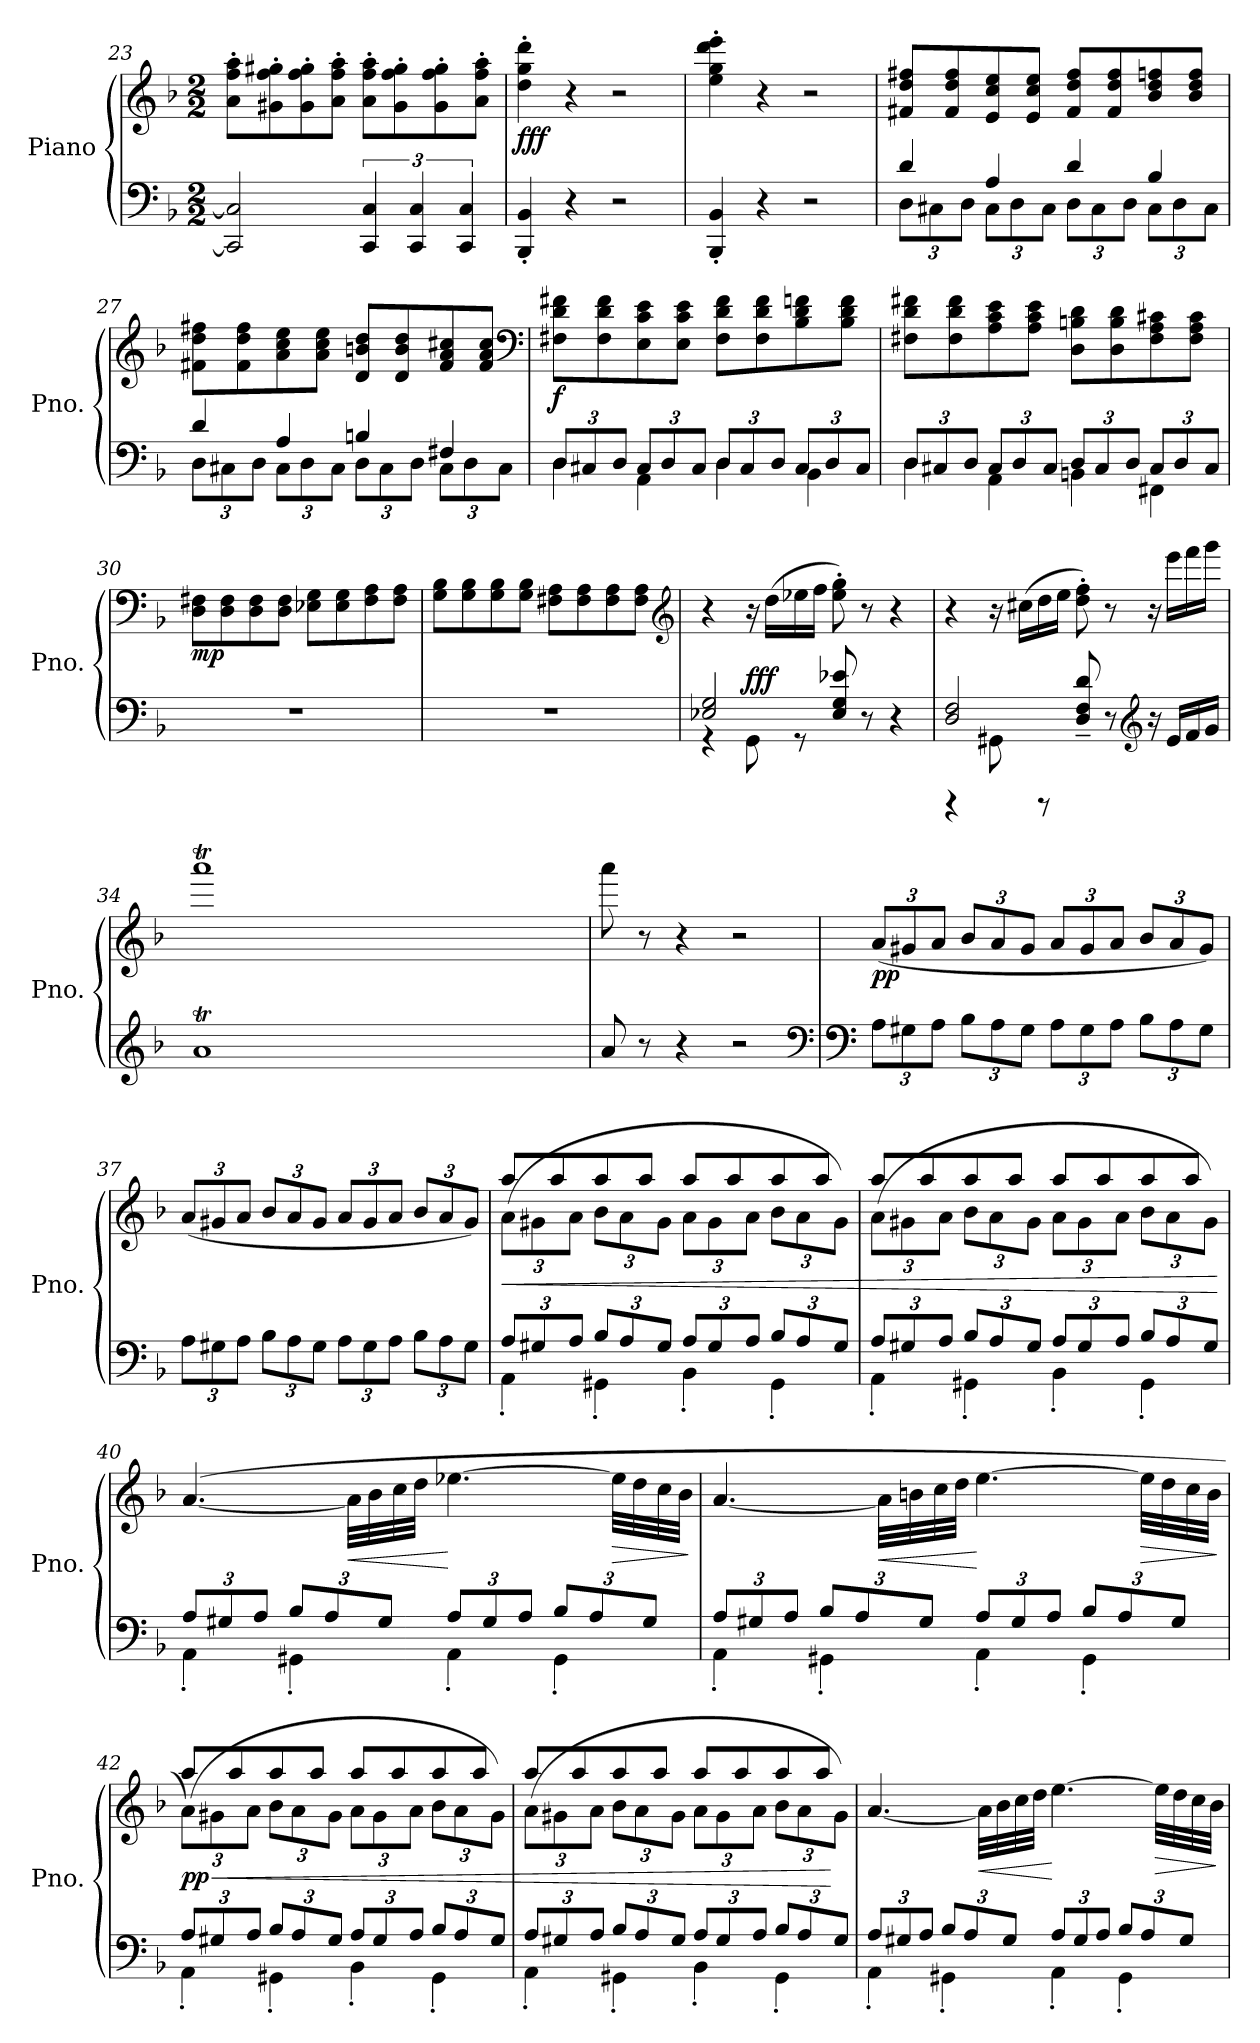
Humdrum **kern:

**kern	**kern	**dynam
*part1	*part1	*part1
*staff2	*staff1	*staff1/2
*I"Piano	*	*
*I'Pno.	*	*
*clefF4	*clefG2	*
*k[b-]	*k[b-]	*
*F:	*F:	*
*M2/2	*M2/2	*
=23	=23	=23
2CC/] 2C/]	8a\' 8ff\' 8aa\'L	.
.	8g#X\' 8ff\' 8gg#X\'	.
.	8g#\' 8ff\' 8gg#\'	.
.	8a\' 8ff\' 8aa\'J	.
6CC/ 6C/	8a\' 8ff\' 8aa\'L	.
.	8g#\' 8ff\' 8gg#\'	.
6CC/ 6C/	.	.
.	8g#\' 8ff\' 8gg#\'	.
6CC/ 6C/	.	.
.	8a\' 8ff\' 8aa\'J	.
!!LO:PB:g=z
=24	=24	=24
!	!	!LO:DY:b
4BBB-/' 4BB-/'	4dd\' 4gg\' 4ddd\'	fff
4r	4r	.
2r	2r	.
=25	=25	=25
4BBB-/' 4BB-/'	4ee\' 4gg\' 4ddd\' 4eee\'	.
4r	4r	.
2r	2r	.
=26	=26	=26
*Xbrackettup	*	*
*^	*	*
12D\L	4d/	8f#X/ 8dd/ 8ff#X/L	.
12C#X\	.	.	.
.	.	8f#/ 8dd/ 8ff#/	.
12D\J	.	.	.
12C#\L	4A/	8e/ 8cc/ 8ee/	.
12D\	.	.	.
.	.	8e/ 8cc/ 8ee/J	.
12C#\J	.	.	.
12D\L	4d/	8f#/ 8dd/ 8ff#/L	.
12C#\	.	.	.
.	.	8f#/ 8dd/ 8ff#/	.
12D\J	.	.	.
12C#\L	4B-/	8b-/ 8dd/ 8ffn/	.
12D\	.	.	.
.	.	8b-/ 8dd/ 8ff/J	.
12C#\J	.	.	.
!!LO:LB:g=z
=27	=27	=27	=27
12D\L	4d/	8f#X\ 8dd\ 8ff#X\L	.
12C#X\	.	.	.
.	.	8f#\ 8dd\ 8ff#\	.
12D\J	.	.	.
12C#\L	4A/	8a\ 8cc\ 8ee\	.
12D\	.	.	.
.	.	8a\ 8cc\ 8ee\J	.
12C#\J	.	.	.
12D\L	4Bn/	8d/ 8bn/ 8dd/L	.
12C#\	.	.	.
.	.	8d/ 8b/ 8dd/	.
12D\J	.	.	.
12C#\L	4F#X/	8f#/ 8a/ 8cc#X/	.
12D\	.	.	.
.	.	8f#/ 8a/ 8cc#/J	.
12C#\J	.	.	.
*	*	*clefF4	*
=28	=28	=28	=28
!	!	!	!LO:DY:b
12D/L	4D\	8F#X\ 8d\ 8f#X\L	f
12C#X/	.	.	.
.	.	8F#\ 8d\ 8f#\	.
12D/J	.	.	.
12C#/L	4AA\	8E\ 8c\ 8e\	.
12D/	.	.	.
.	.	8E\ 8c\ 8e\J	.
12C#/J	.	.	.
12D/L	4D\	8F#\ 8d\ 8f#\L	.
12C#/	.	.	.
.	.	8F#\ 8d\ 8f#\	.
12D/J	.	.	.
12C#/L	4BB-\	8B-\ 8d\ 8fn\	.
12D/	.	.	.
.	.	8B-\ 8d\ 8f\J	.
12C#/J	.	.	.
!!LO:LB:g=z
=29	=29	=29	=29
12D/L	4D\	8F#X\ 8d\ 8f#X\L	.
12C#X/	.	.	.
.	.	8F#\ 8d\ 8f#\	.
12D/J	.	.	.
12C#/L	4AA\	8A\ 8c\ 8e\	.
12D/	.	.	.
.	.	8A\ 8c\ 8e\J	.
12C#/J	.	.	.
12D/L	4BBn\	8D\ 8Bn\ 8d\L	.
12C#/	.	.	.
.	.	8D\ 8B\ 8d\	.
12D/J	.	.	.
12C#/L	4FF#X\	8F#\ 8A\ 8c#X\	.
12D/	.	.	.
.	.	8F#\ 8A\ 8c#\J	.
12C#/J	.	.	.
*v	*v	*	*
!!LO:LB:g=z
=30	=30	=30
!	!	!LO:DY:b
1r	8D\ 8F#X\L	mp
.	8D\ 8F#\	.
.	8D\ 8F#\	.
.	8D\ 8F#\J	.
.	8E-X\ 8G\L	.
.	8E-\ 8G\	.
.	8F#\ 8A\	.
.	8F#\ 8A\J	.
=31	=31	=31
1r	8G\ 8B-\L	.
.	8G\ 8B-\	.
.	8G\ 8B-\	.
.	8G\ 8B-\J	.
.	8F#X\ 8A\L	.
.	8F#\ 8A\	.
.	8F#\ 8A\	.
.	8F#\ 8A\J	.
*	*clefG2	*
=32	=32	=32
*^	*	*
2E-X/ 2G/	4rGG	4r	.
!	!	!	!LO:DY:a=2
.	8GG\	16r	fff
.	.	(16dd\LL	.
.	8rGG	16ee-X\	.
.	.	16ff\JJ	.
8E-/ 8G/ 8e-X/	2ryy	8ee-\' 8gg\')	.
8r	.	8r	.
4r	.	4r	.
!!LO:LB:g=z
=33	=33	=33	=33
2D/ 2F/	4rBBBB	4r	.
.	8GG#X\	16r	.
.	.	(16cc#X\LL	.
.	8rBBBB	16dd\	.
.	.	16ee\JJ	.
8D/~ 8F/~ 8d/~	2ryy	8dd\' 8ff\')	.
8r	.	8r	.
*clefG2	*	*	*
16r	.	16r	.
16e/LL	.	16eee\LL	.
16f/	.	16fff\	.
16g/JJ	.	16ggg\JJ	.
=34	=34	=34	=34
*	*	*^	*
1at	16ayy	1aaat	16aaayy	.
.	16b-yy	.	16bbb-yy	.
.	16ayy	.	16aaayy	.
.	16b-yy	.	16bbb-yy	.
.	16ayy	.	16aaayy	.
.	16b-yy	.	16bbb-yy	.
.	16ayy	.	16aaayy	.
.	16b-yy	.	16bbb-yy	.
.	16ayy	.	16aaayy	.
.	16b-yy	.	16bbb-yy	.
.	16ayy	.	16aaayy	.
.	16b-yy	.	16bbb-yy	.
.	16ayy	.	16aaayy	.
.	16b-yy	.	16bbb-yy	.
.	16ayy	.	16aaayy	.
.	16b-yy	.	16bbb-TTTyy	.
*v	*v	*	*	*
*	*v	*v	*
=35	=35	=35
8a/	8aaa\	.
8r	8r	.
4r	4r	.
2r	2r	.
*clefF4	*	*
!!LO:PB:g=z
=36	=36	=36
*clefF4	*	*
*	*Xbrackettup	*
!	!	!LO:DY:b
12A\L	(12a/L	pp
12G#X\	12g#X/	.
12A\J	12a/J	.
12B-\L	12b-/L	.
12A\	12a/	.
12G#\J	12g#/J	.
12A\L	12a/L	.
12G#\	12g#/	.
12A\J	12a/J	.
12B-\L	12b-/L	.
12A\	12a/	.
12G#\J	12g#/J)	.
=37	=37	=37
12A\L	(12a/L	.
12G#X\	12g#X/	.
12A\J	12a/J	.
12B-\L	12b-/L	.
12A\	12a/	.
12G#\J	12g#/J	.
12A\L	12a/L	.
12G#\	12g#/	.
12A\J	12a/J	.
12B-\L	12b-/L	.
12A\	12a/	.
12G#\J	12g#/J)	.
!!LO:LB:g=z
=38	=38	=38
*^	*	*
!	!	!	!LO:HP:b
*	*	*^	*
12A/L	4AA'\	(12a\L	8aa/L	<
12G#X/	.	12g#X\	.	.
.	.	.	8aa/	.
12A/J	.	12a\J	.	.
12B-/L	4GG#X'\	12b-\L	8aa/	.
12A/	.	12a\	.	.
.	.	.	8aa/J	.
12G#/J	.	12g#\J	.	.
12A/L	4BB-'\	12a\L	8aa/L	.
12G#/	.	12g#\	.	.
.	.	.	8aa/	.
12A/J	.	12a\J	.	.
12B-/L	4GG#'\	12b-\L	8aa/	.
12A/	.	12a\	.	.
.	.	.	8aa/J	.
12G#/J	.	12g#\J)	.	.
=39	=39	=39	=39	=39
12A/L	4AA'\	(12a\L	8aa/L	.
12G#X/	.	12g#X\	.	.
.	.	.	8aa/	.
12A/J	.	12a\J	.	.
12B-/L	4GG#X'\	12b-\L	8aa/	.
12A/	.	12a\	.	.
.	.	.	8aa/J	.
12G#/J	.	12g#\J	.	.
12A/L	4BB-'\	12a\L	8aa/L	.
12G#/	.	12g#\	.	.
.	.	.	8aa/	.
12A/J	.	12a\J	.	.
12B-/L	4GG#'\	12b-\L	8aa/	.
12A/	.	12a\	.	.
.	.	.	8aa/J	.
12G#/J	.	12g#\J)	.	.
*v	*v	*	*	*
*	*v	*v	*
.	.	[
!!LO:LB:g=z
=40	=40	=40
*^	*	*
!	!	!	!LO:DY:b=2
!	!	!	!LO:DY:n=1:a
12A/L	4AA'\	([4.a/	mp p
12G#X/	.	.	.
12A/J	.	.	.
12B-/L	4GG#X'\	.	.
12A/	.	.	.
!	!	!	!LO:HP:b
.	.	32a\LLL]	<
.	.	32b-\	.
12G#/J	.	.	.
.	.	32cc\	.
.	.	32dd\JJJ	.
!	!	!	!LO:DY:n=2:b=2
!	!	!	!LO:DY:n=3:a
12A/L	4AA'\	[4.ee-X\	[ mp f
12G#/	.	.	.
12A/J	.	.	.
12B-/L	4GG#'\	.	.
12A/	.	.	.
!	!	!	!LO:HP:b
.	.	32ee-\LLL]	>
.	.	32dd\	.
12G#/J	.	.	.
.	.	32cc\	.
.	.	32b-\JJJ	.
*v	*v	*	*
.	.	]
=41	=41	=41
*^	*	*
12A/L	4AA'\	[4.a/	.
12G#X/	.	.	.
12A/J	.	.	.
12B-/L	4GG#X'\	.	.
12A/	.	.	.
!	!	!	!LO:HP:b
.	.	32a\LLL]	<
.	.	32bn\	.
12G#/J	.	.	.
.	.	32cc\	.
.	.	32dd\JJJ	.
!	!	!	!LO:DY:n=1:b=2
!	!	!	!LO:DY:n=2:a
12A/L	4AA'\	[4.ee\	[ mp f
12G#/	.	.	.
12A/J	.	.	.
12B-/L	4GG#'\	.	.
12A/	.	.	.
!	!	!	!LO:HP:b
.	.	32ee\LLL]	>
.	.	32dd\	.
12G#/J	.	.	.
.	.	32cc\	.
.	.	32b\JJJ	.
*v	*v	*	*
.	.	]
!!LO:LB:g=z
=42	=42	=42
*^	*	*
!	!	!	!LO:HP:b
*	*	*^	*
!	!	!	!	!LO:DY:n=1:b
12A/L	4AA'\	(12a\L)	8aa/L	< pp
12G#X/	.	12g#X\	.	.
.	.	.	8aa/	.
12A/J	.	12a\J	.	.
12B-/L	4GG#X'\	12b-\L	8aa/	.
12A/	.	12a\	.	.
.	.	.	8aa/J	.
12G#/J	.	12g#\J	.	.
12A/L	4BB-'\	12a\L	8aa/L	.
12G#/	.	12g#\	.	.
.	.	.	8aa/	.
12A/J	.	12a\J	.	.
12B-/L	4GG#'\	12b-\L	8aa/	.
12A/	.	12a\	.	.
.	.	.	8aa/J	.
12G#/J	.	12g#\J)	.	.
=43	=43	=43	=43	=43
12A/L	4AA'\	(12a\L	8aa/L	.
12G#X/	.	12g#X\	.	.
.	.	.	8aa/	.
12A/J	.	12a\J	.	.
12B-/L	4GG#X'\	12b-\L	8aa/	.
12A/	.	12a\	.	.
.	.	.	8aa/J	.
12G#/J	.	12g#\J	.	.
12A/L	4BB-'\	12a\L	8aa/L	.
12G#/	.	12g#\	.	.
.	.	.	8aa/	.
12A/J	.	12a\J	.	.
12B-/L	4GG#'\	12b-\L	8aa/	.
12A/	.	12a\	.	.
.	.	.	8aa/J	.
12G#/J	.	12g#\J)	.	[
*	*	*v	*v	*
!!LO:PB:g=z
=44	=44	=44	=44
!	!	!	!LO:DY:b=2
!	!	!	!LO:DY:n=1:a
12A/L	4AA'\	[4.a/	mp p
12G#X/	.	.	.
12A/J	.	.	.
12B-/L	4GG#X'\	.	.
12A/	.	.	.
!	!	!	!LO:HP:b
.	.	32a\LLL]	<
.	.	32b-\	.
12G#/J	.	.	.
.	.	32cc\	.
.	.	32dd\JJJ	.
!	!	!	!LO:DY:n=2:b=2
!	!	!	!LO:DY:n=3:a
12A/L	4AA'\	[4.ee\	[ mp f
12G#/	.	.	.
12A/J	.	.	.
12B-/L	4GG#'\	.	.
12A/	.	.	.
!	!	!	!LO:HP:b
.	.	32ee\LLL]	>
.	.	32dd\	.
12G#/J	.	.	.
.	.	32cc\	.
.	.	32b-\JJJ	.
*v	*v	*	*
.	.	]
=	=	=
*-	*-	*-
